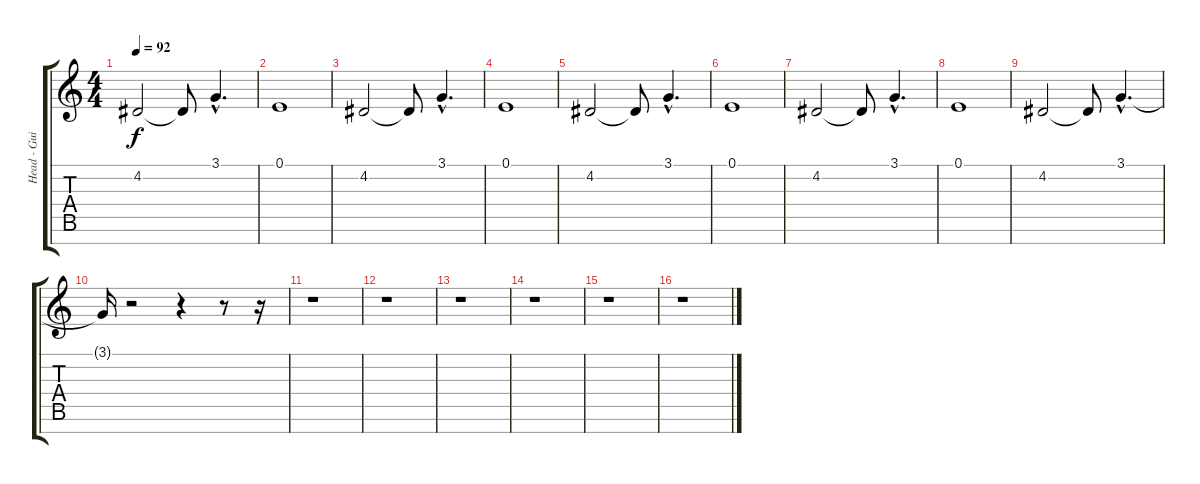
\track ("Head - Guitar effects" "Head - Gui") {instrument pad8sweep}
\staff {score tabs}
\tuning (E4 B3 G3 D3 A2 E2 B1) {hide}
\ts (4 4)
\tempo 92
\clef g2
\ks c
4.2.2{dy f} 4.2{t}.8 3.1{hac}.4{d} |
0.1.1 |
4.2.2 4.2{t}.8 3.1{hac}.4{d} |
0.1.1 |
4.2.2 4.2{t}.8 3.1{hac}.4{d} |
0.1.1 |
4.2.2 4.2{t}.8 3.1{hac}.4{d} |
0.1.1 |
4.2.2 4.2{t}.8 3.1{hac}.4{d} |
3.1{t}.16 r.2 r.4 r.8 r.16 |
r.1 |
r.1 |
r.1 |
r.1 |
r.1 |
r.1
